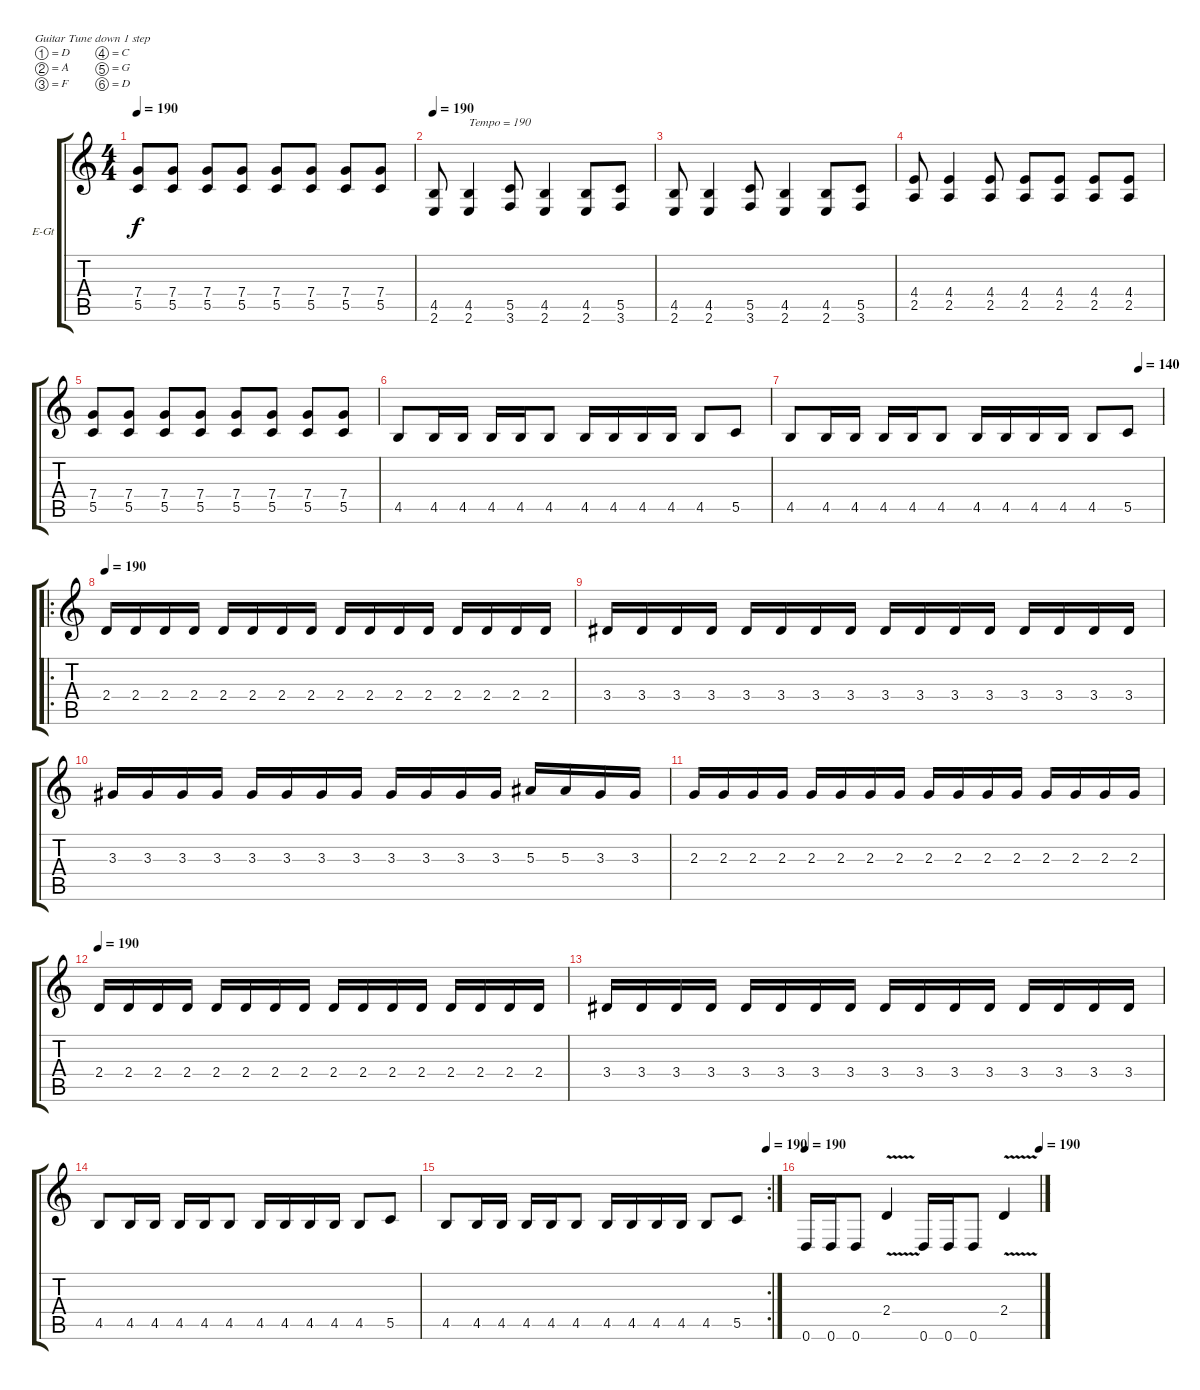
\bracketExtendMode groupsimilarinstruments
\firstSystemTrackNameOrientation horizontal
\otherSystemsTrackNameOrientation horizontal
\track ("Paul - Guitar 1" "E-Gt") {instrument distortionguitar}
\staff {score tabs}
\tuning (D4 A3 F3 C3 G2 D2)
\ts (4 4)
\tempo 190
\clef g2
\ks c
(7.4 5.5).8{dy f} (7.4 5.5).8 (7.4 5.5).8 (7.4 5.5).8 (7.4 5.5).8 (7.4 5.5).8 (7.4 5.5).8 (7.4 5.5).8 |
\tempo 190
(4.5 2.6).8 (4.5 2.6).4{txt "Tempo = 190"} (5.5 3.6).8 (4.5 2.6).4 (4.5 2.6).8 (5.5 3.6).8 |
(4.5 2.6).8 (4.5 2.6).4 (5.5 3.6).8 (4.5 2.6).4 (4.5 2.6).8 (5.5 3.6).8 |
(4.4 2.5).8 (4.4 2.5).4 (4.4 2.5).8 (4.4 2.5).8 (4.4 2.5).8 (4.4 2.5).8 (4.4 2.5).8 |
(7.4 5.5).8 (7.4 5.5).8 (7.4 5.5).8 (7.4 5.5).8 (7.4 5.5).8 (7.4 5.5).8 (7.4 5.5).8 (7.4 5.5).8 |
4.5.8 4.5.16 4.5.16 4.5.16 4.5.16 4.5.8 4.5.16 4.5.16 4.5.16 4.5.16 4.5.8 5.5.8 |
\tempo (140 0.9375)
4.5.8 4.5.16 4.5.16 4.5.16 4.5.16 4.5.8 4.5.16 4.5.16 4.5.16 4.5.16 4.5.8 5.5.8 |
\ro
\tempo 190
2.4.16 2.4.16 2.4.16 2.4.16 2.4.16 2.4.16 2.4.16 2.4.16 2.4.16 2.4.16 2.4.16 2.4.16 2.4.16 2.4.16 2.4.16 2.4.16 |
3.4.16 3.4.16 3.4.16 3.4.16 3.4.16 3.4.16 3.4.16 3.4.16 3.4.16 3.4.16 3.4.16 3.4.16 3.4.16 3.4.16 3.4.16 3.4.16 |
3.3.16 3.3.16 3.3.16 3.3.16 3.3.16 3.3.16 3.3.16 3.3.16 3.3.16 3.3.16 3.3.16 3.3.16 5.3.16 5.3.16 3.3.16 3.3.16 |
2.3.16 2.3.16 2.3.16 2.3.16 2.3.16 2.3.16 2.3.16 2.3.16 2.3.16 2.3.16 2.3.16 2.3.16 2.3.16 2.3.16 2.3.16 2.3.16 |
\tempo 190
2.4.16 2.4.16 2.4.16 2.4.16 2.4.16 2.4.16 2.4.16 2.4.16 2.4.16 2.4.16 2.4.16 2.4.16 2.4.16 2.4.16 2.4.16 2.4.16 |
3.4.16 3.4.16 3.4.16 3.4.16 3.4.16 3.4.16 3.4.16 3.4.16 3.4.16 3.4.16 3.4.16 3.4.16 3.4.16 3.4.16 3.4.16 3.4.16 |
4.5.8 4.5.16 4.5.16 4.5.16 4.5.16 4.5.8 4.5.16 4.5.16 4.5.16 4.5.16 4.5.8 5.5.8 |
\rc 2
\tempo (190 1)
4.5.8 4.5.16 4.5.16 4.5.16 4.5.16 4.5.8 4.5.16 4.5.16 4.5.16 4.5.16 4.5.8 5.5.8 |
\tempo 190
\tempo (190 1)
0.6.16 0.6.16 0.6.8 2.4{v}.4 0.6.16 0.6.16 0.6.8 2.4{v}.4
